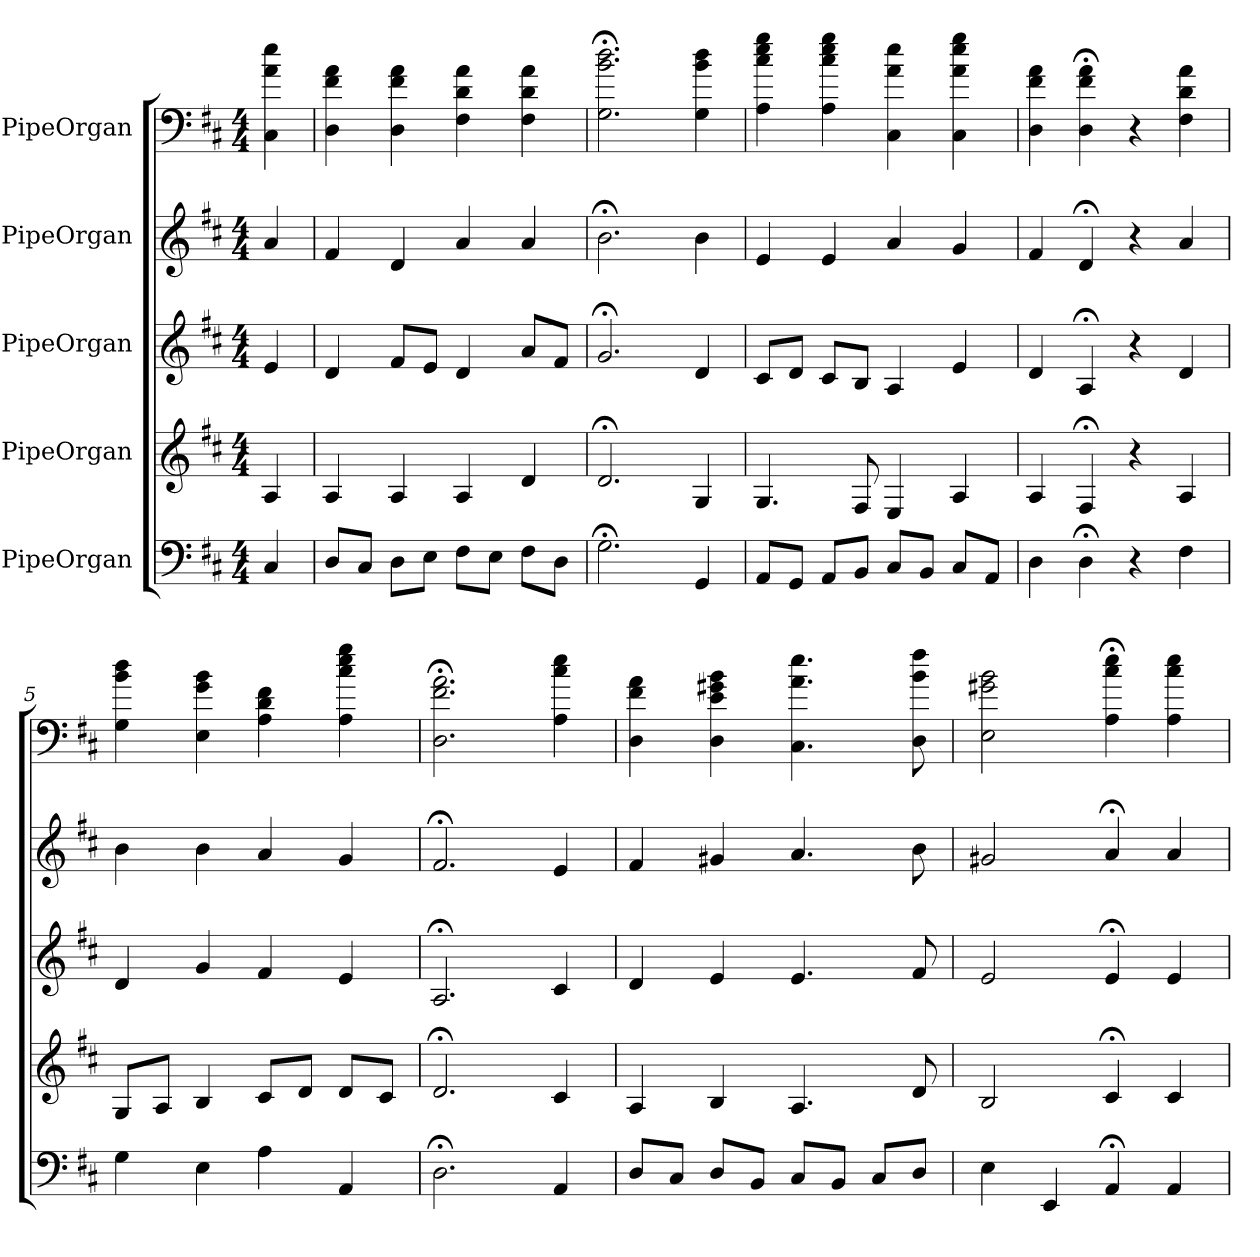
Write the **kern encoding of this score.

**kern	**kern	**kern	**kern	**kern
*part5	*part4	*part3	*part2	*part1
*staff5	*staff4	*staff3	*staff2	*staff1
*I"PipeOrgan	*I"PipeOrgan	*I"PipeOrgan	*I"PipeOrgan	*I"PipeOrgan
*k[f#c#]	*k[f#c#]	*k[f#c#]	*k[f#c#]	*k[f#c#]
*D:	*D:	*D:	*D:	*D:
*M4/4	*M4/4	*M4/4	*M4/4	*M4/4
*MM60	*MM60	*MM60	*MM60	*MM60
=	=	=	=	=
4C#	4A	4e	4a	4C# 4a 4ee
=1	=1	=1	=1	=1
8DL	4A	4d	4f#	4D 4f# 4a
8C#J	.	.	.	.
8DL	4A	8f#L	4d	4D 4f# 4a
8EJ	.	8eJ	.	.
8F#L	4A	4d	4a	4F# 4d 4a
8EJ	.	.	.	.
8F#L	4d	8aL	4a	4F# 4d 4a
8DJ	.	8f#J	.	.
=2	=2	=2	=2	=2
2.G;<	2.d;<	2.g;<	2.b;<	2.G;< 2.b;< 2.dd;<
4GG	4G	4d	4b	4G 4b 4dd
=3	=3	=3	=3	=3
8AAL	4.G	8c#L	4e	4A 4cc# 4ee 4gg
8GGJ	.	8dJ	.	.
8AAL	.	8c#L	4e	4A 4cc# 4ee 4gg
8BBJ	8F#	8BJ	.	.
8C#L	4E	4A	4a	4C# 4a 4ee
8BBJ	.	.	.	.
8C#L	4A	4e	4g	4C# 4a 4ee 4gg
8AAJ	.	.	.	.
=4	=4	=4	=4	=4
4D	4A	4d	4f#	4D 4f# 4a
4D;<	4F#;<	4A;<	4d;<	4D;< 4f#;< 4a;<
4r	4r	4r	4r	4r
4F#	4A	4d	4a	4F# 4d 4a
=5	=5	=5	=5	=5
4G	8GL	4d	4b	4G 4b 4dd
.	8AJ	.	.	.
4E	4B	4g	4b	4E 4g 4b
4A	8c#L	4f#	4a	4A 4d 4f#
.	8dJ	.	.	.
4AA	8dL	4e	4g	4A 4cc# 4ee 4gg
.	8c#J	.	.	.
=6	=6	=6	=6	=6
2.D;<	2.d;<	2.A;<	2.f#;<	2.D;< 2.f#;< 2.a;<
4AA	4c#	4c#	4e	4A 4cc# 4ee
=7	=7	=7	=7	=7
8DL	4A	4d	4f#	4D 4f# 4a
8C#J	.	.	.	.
8DL	4B	4e	4g#X	4D 4e 4g#X 4b
8BBJ	.	.	.	.
8C#L	4.A	4.e	4.a	4.C# 4.a 4.ee
8BBJ	.	.	.	.
8C#L	.	.	.	.
8DJ	8d	8f#	8b	8D 8b 8ff#
=8	=8	=8	=8	=8
4E	2B	2e	2g#X	2E 2g#X 2b
4EE	.	.	.	.
4AA;<	4c#;<	4e;<	4a;<	4A;< 4cc#;< 4ee;<
4AA	4c#	4e	4a	4A 4cc# 4ee
=	=	=	=	=
*-	*-	*-	*-	*-
